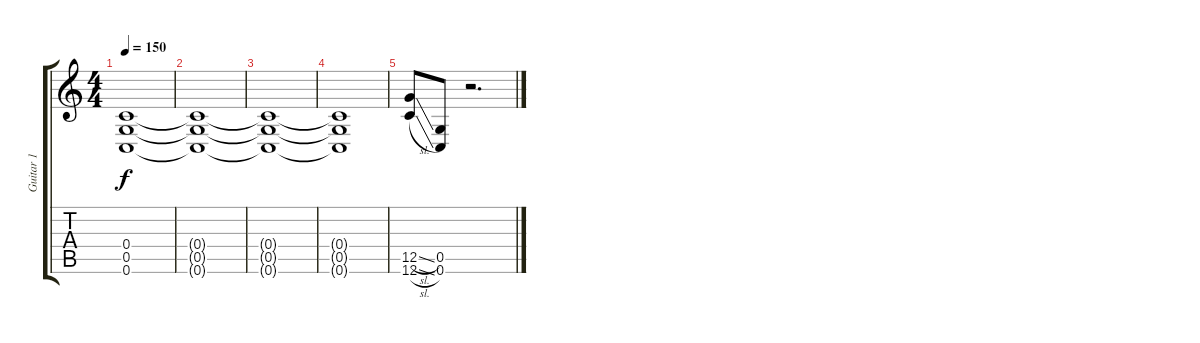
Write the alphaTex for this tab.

\track ("Guitar 1" "Guitar 1") {instrument overdrivenguitar}
\staff {score tabs}
\tuning (D4 A3 F3 C3 G2 C2) {hide}
\ts (4 4)
\tempo 150
\clef g2
\ks c
(0.4 0.5 0.6).1{dy f} |
(0.4{t} 0.5{t} 0.6{t}).1 |
(0.4{t} 0.5{t} 0.6{t}).1 |
(0.4{t} 0.5{t} 0.6{t}).1 |
(12.5{sl} 12.6{sl}).8 (0.5 0.6).8 r.2{d}
